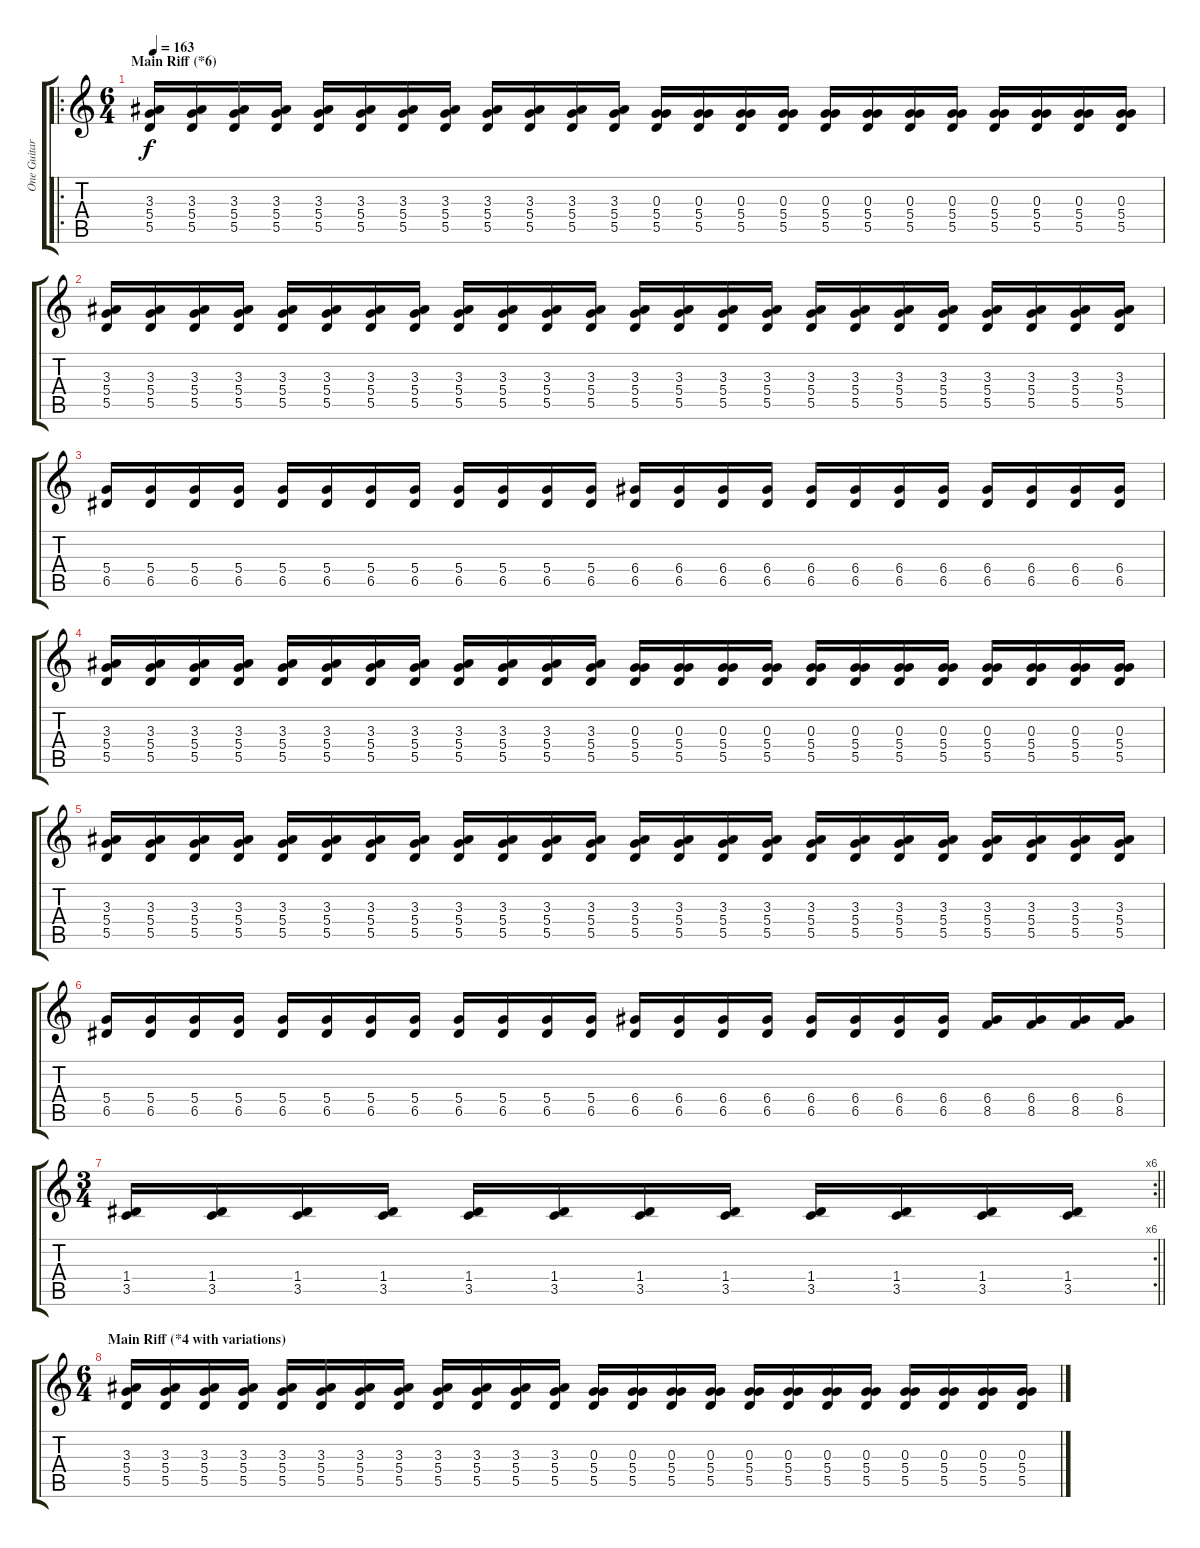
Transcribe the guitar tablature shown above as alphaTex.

\track ("One Guitar Arrangement" "One Guitar") {mute instrument overdrivenguitar}
\staff {score tabs}
\tuning (E4 B3 G3 D3 A2 E2) {hide}
\ro
\ts (6 4)
\section ("" "Main Riff (*6)")
\tempo 163
\clef g2
\ks c
(3.3 5.4 5.5).16{dy f} (3.3 5.4 5.5).16 (3.3 5.4 5.5).16 (3.3 5.4 5.5).16 (3.3 5.4 5.5).16 (3.3 5.4 5.5).16 (3.3 5.4 5.5).16 (3.3 5.4 5.5).16 (3.3 5.4 5.5).16 (3.3 5.4 5.5).16 (3.3 5.4 5.5).16 (3.3 5.4 5.5).16 (0.3 5.4 5.5).16 (0.3 5.4 5.5).16 (0.3 5.4 5.5).16 (0.3 5.4 5.5).16 (0.3 5.4 5.5).16 (0.3 5.4 5.5).16 (0.3 5.4 5.5).16 (0.3 5.4 5.5).16 (0.3 5.4 5.5).16 (0.3 5.4 5.5).16 (0.3 5.4 5.5).16 (0.3 5.4 5.5).16 |
(3.3 5.4 5.5).16 (3.3 5.4 5.5).16 (3.3 5.4 5.5).16 (3.3 5.4 5.5).16 (3.3 5.4 5.5).16 (3.3 5.4 5.5).16 (3.3 5.4 5.5).16 (3.3 5.4 5.5).16 (3.3 5.4 5.5).16 (3.3 5.4 5.5).16 (3.3 5.4 5.5).16 (3.3 5.4 5.5).16 (3.3 5.4 5.5).16 (3.3 5.4 5.5).16 (3.3 5.4 5.5).16 (3.3 5.4 5.5).16 (3.3 5.4 5.5).16 (3.3 5.4 5.5).16 (3.3 5.4 5.5).16 (3.3 5.4 5.5).16 (3.3 5.4 5.5).16 (3.3 5.4 5.5).16 (3.3 5.4 5.5).16 (3.3 5.4 5.5).16 |
(5.4 6.5).16 (5.4 6.5).16 (5.4 6.5).16 (5.4 6.5).16 (5.4 6.5).16 (5.4 6.5).16 (5.4 6.5).16 (5.4 6.5).16 (5.4 6.5).16 (5.4 6.5).16 (5.4 6.5).16 (5.4 6.5).16 (6.4 6.5).16 (6.4 6.5).16 (6.4 6.5).16 (6.4 6.5).16 (6.4 6.5).16 (6.4 6.5).16 (6.4 6.5).16 (6.4 6.5).16 (6.4 6.5).16 (6.4 6.5).16 (6.4 6.5).16 (6.4 6.5).16 |
(3.3 5.4 5.5).16 (3.3 5.4 5.5).16 (3.3 5.4 5.5).16 (3.3 5.4 5.5).16 (3.3 5.4 5.5).16 (3.3 5.4 5.5).16 (3.3 5.4 5.5).16 (3.3 5.4 5.5).16 (3.3 5.4 5.5).16 (3.3 5.4 5.5).16 (3.3 5.4 5.5).16 (3.3 5.4 5.5).16 (0.3 5.4 5.5).16 (0.3 5.4 5.5).16 (0.3 5.4 5.5).16 (0.3 5.4 5.5).16 (0.3 5.4 5.5).16 (0.3 5.4 5.5).16 (0.3 5.4 5.5).16 (0.3 5.4 5.5).16 (0.3 5.4 5.5).16 (0.3 5.4 5.5).16 (0.3 5.4 5.5).16 (0.3 5.4 5.5).16 |
(3.3 5.4 5.5).16 (3.3 5.4 5.5).16 (3.3 5.4 5.5).16 (3.3 5.4 5.5).16 (3.3 5.4 5.5).16 (3.3 5.4 5.5).16 (3.3 5.4 5.5).16 (3.3 5.4 5.5).16 (3.3 5.4 5.5).16 (3.3 5.4 5.5).16 (3.3 5.4 5.5).16 (3.3 5.4 5.5).16 (3.3 5.4 5.5).16 (3.3 5.4 5.5).16 (3.3 5.4 5.5).16 (3.3 5.4 5.5).16 (3.3 5.4 5.5).16 (3.3 5.4 5.5).16 (3.3 5.4 5.5).16 (3.3 5.4 5.5).16 (3.3 5.4 5.5).16 (3.3 5.4 5.5).16 (3.3 5.4 5.5).16 (3.3 5.4 5.5).16 |
(5.4 6.5).16 (5.4 6.5).16 (5.4 6.5).16 (5.4 6.5).16 (5.4 6.5).16 (5.4 6.5).16 (5.4 6.5).16 (5.4 6.5).16 (5.4 6.5).16 (5.4 6.5).16 (5.4 6.5).16 (5.4 6.5).16 (6.4 6.5).16 (6.4 6.5).16 (6.4 6.5).16 (6.4 6.5).16 (6.4 6.5).16 (6.4 6.5).16 (6.4 6.5).16 (6.4 6.5).16 (6.4 8.5).16 (6.4 8.5).16 (6.4 8.5).16 (6.4 8.5).16 |
\rc 6
\ts (3 4)
\barLineRight lightlight
(1.4 3.5).16 (1.4 3.5).16 (1.4 3.5).16 (1.4 3.5).16 (1.4 3.5).16 (1.4 3.5).16 (1.4 3.5).16 (1.4 3.5).16 (1.4 3.5).16 (1.4 3.5).16 (1.4 3.5).16 (1.4 3.5).16 |
\ts (6 4)
\section ("" "Main Riff (*4 with variations)")
(3.3 5.4 5.5).16 (3.3 5.4 5.5).16 (3.3 5.4 5.5).16 (3.3 5.4 5.5).16 (3.3 5.4 5.5).16 (3.3 5.4 5.5).16 (3.3 5.4 5.5).16 (3.3 5.4 5.5).16 (3.3 5.4 5.5).16 (3.3 5.4 5.5).16 (3.3 5.4 5.5).16 (3.3 5.4 5.5).16 (0.3 5.4 5.5).16 (0.3 5.4 5.5).16 (0.3 5.4 5.5).16 (0.3 5.4 5.5).16 (0.3 5.4 5.5).16 (0.3 5.4 5.5).16 (0.3 5.4 5.5).16 (0.3 5.4 5.5).16 (0.3 5.4 5.5).16 (0.3 5.4 5.5).16 (0.3 5.4 5.5).16 (0.3 5.4 5.5).16
